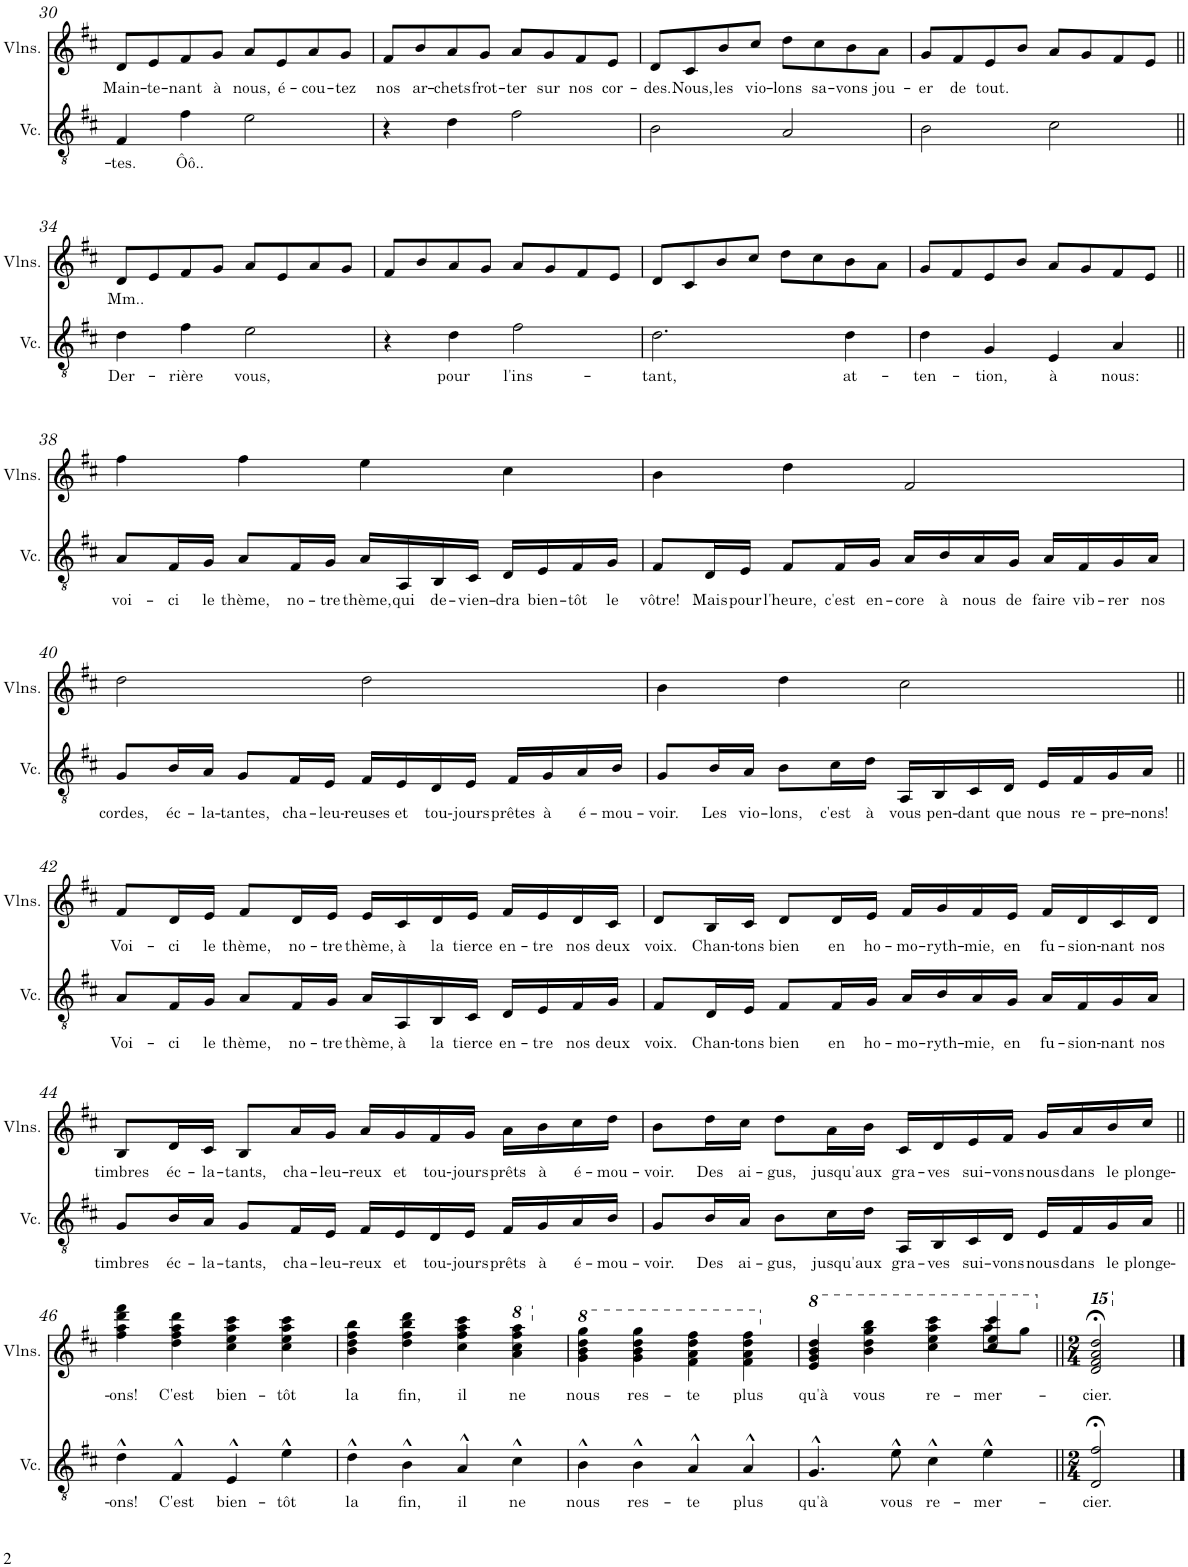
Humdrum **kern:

**kern	**text	**kern	**text	**kern	**kern	**kern	**kern
*part6	*part6	*part5	*part5	*part4	*part3	*part2	*part1
*staff6	*staff6	*staff5	*staff5	*staff4	*staff3	*staff2	*staff1
*I"Violoncelle	*	*I"Violons	*	*I"Tuba	*I"Contrebasses	*I"Altos	*I"Altos
*I'Vc.	*	*I'Vlns.	*	*I'Tba.	*I'Cbs.	*I'Alt.	*I'Alt.
!!LO:PB:g=z
*clefGv2	*	*clefG2	*	*clefGvv2	*clefGv2	*clefGv2	*clefGv2
*	*	*	*	*	*Trd7c12	*	*
*k[f#c#]	*	*k[f#c#]	*	*k[f#c#]	*k[f#c#]	*k[f#c#]	*k[f#c#]
*M4/4	*	*M4/4	*	*M4/4	*M4/4	*M4/4	*M4/4
=30	=30	=30	=30	=30	=30	=30	=30
!	!LO:LY:b	!	!LO:LY:b	!	!	!	!
4F#/	-tes.	8d/L	Main-	2D	2d	8d\L	8D/L
!	!	!	!LO:LY:b	!	!	!	!
.	.	8e/	-te-	.	.	8f#\J	8A/J
!	!LO:LY:b	!	!LO:LY:b	!	!	!	!
4f#\	Ôô..	8f#/	-nant	.	.	8a\L	8d\L
!	!	!	!LO:LY:b	!	!	!	!
.	.	8g/J	à	.	.	8f#\J	8f#\J
!	!	!	!LO:LY:b	!	!	!	!
2e\	.	8a/L	nous,	2AA	2A	8A\L	8AA/L
!	!	!	!LO:LY:b	!	!	!	!
.	.	8e/	é-	.	.	8c#\J	8E/J
!	!	!	!LO:LY:b	!	!	!	!
.	.	8a/	-cou-	.	.	8e\L	8A\L
!	!	!	!LO:LY:b	!	!	!	!
.	.	8g/J	-tez	.	.	8c#\J	8c#\J
=31	=31	=31	=31	=31	=31	=31	=31
!	!	!	!LO:LY:b	!	!	!	!
4r	.	8f#/L	nos	2BB	2B	8B\L	8BB/L
!	!	!	!LO:LY:b	!	!	!	!
.	.	8b/	ar-	.	.	8d\J	8F#/J
!	!	!	!LO:LY:b	!	!	!	!
4d\	.	8a/	-chets	.	.	8f#\L	8B\L
!	!	!	!LO:LY:b	!	!	!	!
.	.	8g/J	frot-	.	.	8d\J	8d\J
!	!	!	!LO:LY:b	!	!	!	!
2f#\	.	8a/L	-ter	2FF#	2F#	8F#/L	8FF#/L
!	!	!	!LO:LY:b	!	!	!	!
.	.	8g/	sur	.	.	8A/J	8C#/J
!	!	!	!LO:LY:b	!	!	!	!
.	.	8f#/	nos	.	.	8c#\L	8F#/L
!	!	!	!LO:LY:b	!	!	!	!
.	.	8e/J	cor-	.	.	8A\J	8A/J
=32	=32	=32	=32	=32	=32	=32	=32
!	!	!	!LO:LY:b	!	!	!	!
2B\	.	8d/L	-des.	2GG	2G	8G/L	8GG/L
!	!	!	!LO:LY:b	!	!	!	!
.	.	8c#/	Nous,	.	.	8B/J	8D/J
!	!	!	!LO:LY:b	!	!	!	!
.	.	8b/	les	.	.	8d\L	8G/L
!	!	!	!LO:LY:b	!	!	!	!
.	.	8cc#/J	vio-	.	.	8B\J	8B/J
!	!	!	!LO:LY:b	!	!	!	!
2A/	.	8dd\L	-lons	2DD	2D	8D/L	8DD/L
!	!	!	!LO:LY:b	!	!	!	!
.	.	8cc#\	sa-	.	.	8F#/J	8AA/J
!	!	!	!LO:LY:b	!	!	!	!
.	.	8b\	-vons	.	.	8A/L	8D/L
!	!	!	!LO:LY:b	!	!	!	!
.	.	8a\J	jou-	.	.	8F#/J	8F#/J
=33	=33	=33	=33	=33	=33	=33	=33
!	!	!	!LO:LY:b	!	!	!	!
2B\	.	8g/L	-er	2GG	2G	8G/L	8GG/L
!	!	!	!LO:LY:b	!	!	!	!
.	.	8f#/	de	.	.	8B/J	8D/J
!	!	!	!LO:LY:b	!	!	!	!
.	.	8e/	tout.	.	.	8d\L	8G/L
.	.	8b/J	.	.	.	8B\J	8B/J
2c#\	.	8a/L	.	2AA	2A	8A\L	8AA/L
.	.	8g/	.	.	.	8c#\J	8E/J
.	.	8f#/	.	.	.	8e\L	8A\L
.	.	8e/J	.	.	.	8c#\J	8c#\J
!!LO:LB:g=z
=34||	=34||	=34||	=34||	=34||	=34||	=34||	=34||
!	!LO:LY:b	!	!LO:LY:b	!	!	!	!
4d\	Der-	8d/L	Mm..	2D	2d	8d\L	8D/L
.	.	8e/	.	.	.	8f#\J	8A/J
!	!LO:LY:b	!	!	!	!	!	!
4f#\	-rière	8f#/	.	.	.	8a\L	8d\L
.	.	8g/J	.	.	.	8f#\J	8f#\J
!	!LO:LY:b	!	!	!	!	!	!
2e\	vous,	8a/L	.	2AA	2A	8A\L	8AA/L
.	.	8e/	.	.	.	8c#\J	8E/J
.	.	8a/	.	.	.	8e\L	8A\L
.	.	8g/J	.	.	.	8c#\J	8c#\J
=35	=35	=35	=35	=35	=35	=35	=35
4r	.	8f#/L	.	2BB	2B	8B\L	8BB/L
.	.	8b/	.	.	.	8d\J	8F#/J
!	!LO:LY:b	!	!	!	!	!	!
4d\	pour	8a/	.	.	.	8f#\L	8B\L
.	.	8g/J	.	.	.	8d\J	8d\J
!	!LO:LY:b	!	!	!	!	!	!
2f#\	l'ins-	8a/L	.	2FF#	2F#	8F#/L	8FF#/L
.	.	8g/	.	.	.	8A/J	8C#/J
.	.	8f#/	.	.	.	8c#\L	8F#/L
.	.	8e/J	.	.	.	8A\J	8A/J
=36	=36	=36	=36	=36	=36	=36	=36
!	!LO:LY:b	!	!	!	!	!	!
2.d\	-tant,	8d/L	.	2GG	2G	8G/L	8GG/L
.	.	8c#/	.	.	.	8B/J	8D/J
.	.	8b/	.	.	.	8d\L	8G/L
.	.	8cc#/J	.	.	.	8B\J	8B/J
.	.	8dd\L	.	2DD	2D	8D/L	8DD/L
.	.	8cc#\	.	.	.	8F#/J	8AA/J
!	!LO:LY:b	!	!	!	!	!	!
4d\	at-	8b\	.	.	.	8A/L	8D/L
.	.	8a\J	.	.	.	8F#/J	8F#/J
=37	=37	=37	=37	=37	=37	=37	=37
!	!LO:LY:b	!	!	!	!	!	!
4d\	-ten-	8g/L	.	2GG	2G	8G/L	8GG/L
.	.	8f#/	.	.	.	8B/J	8D/J
!	!LO:LY:b	!	!	!	!	!	!
4G/	-tion,	8e/	.	.	.	8d\L	8G/L
.	.	8b/J	.	.	.	8B\J	8B/J
!	!LO:LY:b	!	!	!	!	!	!
4E/	à	8a/L	.	2AA	2A	8A\L	8AA/L
.	.	8g/	.	.	.	8c#\J	8E/J
!	!LO:LY:b	!	!	!	!	!	!
4A/	nous:	8f#/	.	.	.	8e\L	8A\L
.	.	8e/J	.	.	.	8c#\J	8c#\J
!!LO:LB:g=z
=38||	=38||	=38||	=38||	=38||	=38||	=38||	=38||
!	!LO:LY:b	!	!	!	!	!	!
8A/L	voi-	4ff#\	.	2D	2d	8d\L	8D/L
!	!LO:LY:b	!	!	!	!	!	!
16F#/L	-ci	.	.	.	.	8f#\J	8A/J
!	!LO:LY:b	!	!	!	!	!	!
16G/JJ	le	.	.	.	.	.	.
!	!LO:LY:b	!	!	!	!	!	!
8A/L	thème,	4ff#\	.	.	.	8a\L	8d\L
!	!LO:LY:b	!	!	!	!	!	!
16F#/L	no-	.	.	.	.	8f#\J	8f#\J
!	!LO:LY:b	!	!	!	!	!	!
16G/JJ	-tre	.	.	.	.	.	.
!	!LO:LY:b	!	!	!	!	!	!
16A/LL	thème,	4ee\	.	2AA	2A	8A\L	8AA/L
!	!LO:LY:b	!	!	!	!	!	!
16AA/	qui	.	.	.	.	.	.
!	!LO:LY:b	!	!	!	!	!	!
16BB/	de-	.	.	.	.	8c#\J	8E/J
!	!LO:LY:b	!	!	!	!	!	!
16C#/JJ	-vien-	.	.	.	.	.	.
!	!LO:LY:b	!	!	!	!	!	!
16D/LL	-dra	4cc#\	.	.	.	8e\L	8A\L
!	!LO:LY:b	!	!	!	!	!	!
16E/	bien-	.	.	.	.	.	.
!	!LO:LY:b	!	!	!	!	!	!
16F#/	-tôt	.	.	.	.	8c#\J	8c#\J
!	!LO:LY:b	!	!	!	!	!	!
16G/JJ	le	.	.	.	.	.	.
=39	=39	=39	=39	=39	=39	=39	=39
!	!LO:LY:b	!	!	!	!	!	!
8F#/L	vôtre!	4b\	.	2BB	2B	8B\L	8BB/L
!	!LO:LY:b	!	!	!	!	!	!
16D/L	Mais	.	.	.	.	8d\J	8F#/J
!	!LO:LY:b	!	!	!	!	!	!
16E/JJ	pour	.	.	.	.	.	.
!	!LO:LY:b	!	!	!	!	!	!
8F#/L	l'heure,	4dd\	.	.	.	8f#\L	8B\L
!	!LO:LY:b	!	!	!	!	!	!
16F#/L	c'est	.	.	.	.	8d\J	8d\J
!	!LO:LY:b	!	!	!	!	!	!
16G/JJ	en-	.	.	.	.	.	.
!	!LO:LY:b	!	!	!	!	!	!
16A/LL	-core	2f#/	.	2FF#	2F#	8F#/L	8FF#/L
!	!LO:LY:b	!	!	!	!	!	!
16B/	à	.	.	.	.	.	.
!	!LO:LY:b	!	!	!	!	!	!
16A/	nous	.	.	.	.	8A/J	8C#/J
!	!LO:LY:b	!	!	!	!	!	!
16G/JJ	de	.	.	.	.	.	.
!	!LO:LY:b	!	!	!	!	!	!
16A/LL	faire	.	.	.	.	8c#\L	8F#/L
!	!LO:LY:b	!	!	!	!	!	!
16F#/	vib-	.	.	.	.	.	.
!	!LO:LY:b	!	!	!	!	!	!
16G/	-rer	.	.	.	.	8A\J	8A/J
!	!LO:LY:b	!	!	!	!	!	!
16A/JJ	nos	.	.	.	.	.	.
!!LO:LB:g=z
=40	=40	=40	=40	=40	=40	=40	=40
!	!LO:LY:b	!	!	!	!	!	!
8G/L	cordes,	2dd\	.	2GG	2G	8G/L	8GG/L
!	!LO:LY:b	!	!	!	!	!	!
16B/L	éc-	.	.	.	.	8B/J	8D/J
!	!LO:LY:b	!	!	!	!	!	!
16A/JJ	-la-	.	.	.	.	.	.
!	!LO:LY:b	!	!	!	!	!	!
8G/L	-tantes,	.	.	.	.	8d\L	8G/L
!	!LO:LY:b	!	!	!	!	!	!
16F#/L	cha-	.	.	.	.	8B\J	8B/J
!	!LO:LY:b	!	!	!	!	!	!
16E/JJ	-leu-	.	.	.	.	.	.
!	!LO:LY:b	!	!	!	!	!	!
16F#/LL	-reuses	2dd\	.	2DD	2D	8D/L	8DD/L
!	!LO:LY:b	!	!	!	!	!	!
16E/	et	.	.	.	.	.	.
!	!LO:LY:b	!	!	!	!	!	!
16D/	tou-	.	.	.	.	8F#/J	8AA/J
!	!LO:LY:b	!	!	!	!	!	!
16E/JJ	-jours	.	.	.	.	.	.
!	!LO:LY:b	!	!	!	!	!	!
16F#/LL	prêtes	.	.	.	.	8A/L	8D/L
!	!LO:LY:b	!	!	!	!	!	!
16G/	à	.	.	.	.	.	.
!	!LO:LY:b	!	!	!	!	!	!
16A/	é-	.	.	.	.	8F#/J	8F#/J
!	!LO:LY:b	!	!	!	!	!	!
16B/JJ	-mou-	.	.	.	.	.	.
=41	=41	=41	=41	=41	=41	=41	=41
!	!LO:LY:b	!	!	!	!	!	!
8G/L	-voir.	4b\	.	2GG	2G	8G/L	8GG/L
!	!LO:LY:b	!	!	!	!	!	!
16B/L	Les	.	.	.	.	8B/J	8D/J
!	!LO:LY:b	!	!	!	!	!	!
16A/JJ	vio-	.	.	.	.	.	.
!	!LO:LY:b	!	!	!	!	!	!
8B\L	-lons,	4dd\	.	.	.	8d\L	8G/L
!	!LO:LY:b	!	!	!	!	!	!
16c#\L	c'est	.	.	.	.	8B\J	8B/J
!	!LO:LY:b	!	!	!	!	!	!
16d\JJ	à	.	.	.	.	.	.
!	!LO:LY:b	!	!	!	!	!	!
16AA/LL	vous	2cc#\	.	2AA	2A	8A\L	8AA/L
!	!LO:LY:b	!	!	!	!	!	!
16BB/	pen-	.	.	.	.	.	.
!	!LO:LY:b	!	!	!	!	!	!
16C#/	-dant	.	.	.	.	8c#\J	8E/J
!	!LO:LY:b	!	!	!	!	!	!
16D/JJ	que	.	.	.	.	.	.
!	!LO:LY:b	!	!	!	!	!	!
16E/LL	nous	.	.	.	.	8e\L	8A\L
!	!LO:LY:b	!	!	!	!	!	!
16F#/	re-	.	.	.	.	.	.
!	!LO:LY:b	!	!	!	!	!	!
16G/	-pre-	.	.	.	.	8c#\J	8c#\J
!	!LO:LY:b	!	!	!	!	!	!
16A/JJ	-nons!	.	.	.	.	.	.
!!LO:LB:g=z
=42||	=42||	=42||	=42||	=42||	=42||	=42||	=42||
!	!LO:LY:b	!	!LO:LY:b	!	!	!	!
8A/L	Voi-	8f#/L	Voi-	2D	2d	8d\L	8D/L
!	!LO:LY:b	!	!LO:LY:b	!	!	!	!
16F#/L	-ci	16d/L	-ci	.	.	8f#\J	8A/J
!	!LO:LY:b	!	!LO:LY:b	!	!	!	!
16G/JJ	le	16e/JJ	le	.	.	.	.
!	!LO:LY:b	!	!LO:LY:b	!	!	!	!
8A/L	thème,	8f#/L	thème,	.	.	8a\L	8d\L
!	!LO:LY:b	!	!LO:LY:b	!	!	!	!
16F#/L	no-	16d/L	no-	.	.	8f#\J	8f#\J
!	!LO:LY:b	!	!LO:LY:b	!	!	!	!
16G/JJ	-tre	16e/JJ	-tre	.	.	.	.
!	!LO:LY:b	!	!LO:LY:b	!	!	!	!
16A/LL	thème,	16e/LL	thème,	2AA	2A	8A\L	8AA/L
!	!LO:LY:b	!	!LO:LY:b	!	!	!	!
16AA/	à	16c#/	à	.	.	.	.
!	!LO:LY:b	!	!LO:LY:b	!	!	!	!
16BB/	la	16d/	la	.	.	8c#\J	8E/J
!	!LO:LY:b	!	!LO:LY:b	!	!	!	!
16C#/JJ	tierce	16e/JJ	tierce	.	.	.	.
!	!LO:LY:b	!	!LO:LY:b	!	!	!	!
16D/LL	en-	16f#/LL	en-	.	.	8e\L	8A\L
!	!LO:LY:b	!	!LO:LY:b	!	!	!	!
16E/	-tre	16e/	-tre	.	.	.	.
!	!LO:LY:b	!	!LO:LY:b	!	!	!	!
16F#/	nos	16d/	nos	.	.	8c#\J	8c#\J
!	!LO:LY:b	!	!LO:LY:b	!	!	!	!
16G/JJ	deux	16c#/JJ	deux	.	.	.	.
=43	=43	=43	=43	=43	=43	=43	=43
!	!LO:LY:b	!	!LO:LY:b	!	!	!	!
8F#/L	voix.	8d/L	voix.	2BB	2B	8B\L	8BB/L
!	!LO:LY:b	!	!LO:LY:b	!	!	!	!
16D/L	Chan-	16B/L	Chan-	.	.	8d\J	8F#/J
!	!LO:LY:b	!	!LO:LY:b	!	!	!	!
16E/JJ	-tons	16c#/JJ	-tons	.	.	.	.
!	!LO:LY:b	!	!LO:LY:b	!	!	!	!
8F#/L	bien	8d/L	bien	.	.	8f#\L	8B\L
!	!LO:LY:b	!	!LO:LY:b	!	!	!	!
16F#/L	en	16d/L	en	.	.	8d\J	8d\J
!	!LO:LY:b	!	!LO:LY:b	!	!	!	!
16G/JJ	ho-	16e/JJ	ho-	.	.	.	.
!	!LO:LY:b	!	!LO:LY:b	!	!	!	!
16A/LL	-mo-	16f#/LL	-mo-	2FF#	2F#	8F#/L	8FF#/L
!	!LO:LY:b	!	!LO:LY:b	!	!	!	!
16B/	-ryth-	16g/	-ryth-	.	.	.	.
!	!LO:LY:b	!	!LO:LY:b	!	!	!	!
16A/	-mie,	16f#/	-mie,	.	.	8A/J	8C#/J
!	!LO:LY:b	!	!LO:LY:b	!	!	!	!
16G/JJ	en	16e/JJ	en	.	.	.	.
!	!LO:LY:b	!	!LO:LY:b	!	!	!	!
16A/LL	fu-	16f#/LL	fu-	.	.	8c#\L	8F#/L
!	!LO:LY:b	!	!LO:LY:b	!	!	!	!
16F#/	-sion-	16d/	-sion-	.	.	.	.
!	!LO:LY:b	!	!LO:LY:b	!	!	!	!
16G/	-nant	16c#/	-nant	.	.	8A\J	8A/J
!	!LO:LY:b	!	!LO:LY:b	!	!	!	!
16A/JJ	nos	16d/JJ	nos	.	.	.	.
!!LO:LB:g=z
=44	=44	=44	=44	=44	=44	=44	=44
!	!LO:LY:b	!	!LO:LY:b	!	!	!	!
8G/L	timbres	8B/L	timbres	2GG	2G	8G/L	8GG/L
!	!LO:LY:b	!	!LO:LY:b	!	!	!	!
16B/L	éc-	16d/L	éc-	.	.	8B/J	8D/J
!	!LO:LY:b	!	!LO:LY:b	!	!	!	!
16A/JJ	-la-	16c#/JJ	-la-	.	.	.	.
!	!LO:LY:b	!	!LO:LY:b	!	!	!	!
8G/L	-tants,	8B/L	-tants,	.	.	8d\L	8G/L
!	!LO:LY:b	!	!LO:LY:b	!	!	!	!
16F#/L	cha-	16a/L	cha-	.	.	8B\J	8B/J
!	!LO:LY:b	!	!LO:LY:b	!	!	!	!
16E/JJ	-leu-	16g/JJ	-leu-	.	.	.	.
!	!LO:LY:b	!	!LO:LY:b	!	!	!	!
16F#/LL	-reux	16a/LL	-reux	2DD	2D	8D/L	8DD/L
!	!LO:LY:b	!	!LO:LY:b	!	!	!	!
16E/	et	16g/	et	.	.	.	.
!	!LO:LY:b	!	!LO:LY:b	!	!	!	!
16D/	tou-	16f#/	tou-	.	.	8F#/J	8AA/J
!	!LO:LY:b	!	!LO:LY:b	!	!	!	!
16E/JJ	-jours	16g/JJ	-jours	.	.	.	.
!	!LO:LY:b	!	!LO:LY:b	!	!	!	!
16F#/LL	prêts	16a\LL	prêts	.	.	8A/L	8D/L
!	!LO:LY:b	!	!LO:LY:b	!	!	!	!
16G/	à	16b\	à	.	.	.	.
!	!LO:LY:b	!	!LO:LY:b	!	!	!	!
16A/	é-	16cc#\	é-	.	.	8F#/J	8F#/J
!	!LO:LY:b	!	!LO:LY:b	!	!	!	!
16B/JJ	-mou-	16dd\JJ	-mou-	.	.	.	.
=45	=45	=45	=45	=45	=45	=45	=45
!	!LO:LY:b	!	!LO:LY:b	!	!	!	!
8G/L	-voir.	8b\L	-voir.	2GG	2G	8G/L	8GG/L
!	!LO:LY:b	!	!LO:LY:b	!	!	!	!
16B/L	Des	16dd\L	Des	.	.	8B/J	8D/J
!	!LO:LY:b	!	!LO:LY:b	!	!	!	!
16A/JJ	ai-	16cc#\JJ	ai-	.	.	.	.
!	!LO:LY:b	!	!LO:LY:b	!	!	!	!
8B\L	-gus,	8dd\L	-gus,	.	.	8d\L	8G/L
!	!LO:LY:b	!	!LO:LY:b	!	!	!	!
16c#\L	jusqu'	16a\L	jusqu'	.	.	8B\J	8B/J
!	!LO:LY:b	!	!LO:LY:b	!	!	!	!
16d\JJ	aux	16b\JJ	aux	.	.	.	.
!	!LO:LY:b	!	!LO:LY:b	!	!	!	!
16AA/LL	gra-	16c#/LL	gra-	2AA	2A	8A\L	8AA/L
!	!LO:LY:b	!	!LO:LY:b	!	!	!	!
16BB/	-ves	16d/	-ves	.	.	.	.
!	!LO:LY:b	!	!LO:LY:b	!	!	!	!
16C#/	sui-	16e/	sui-	.	.	8c#\J	8E/J
!	!LO:LY:b	!	!LO:LY:b	!	!	!	!
16D/JJ	-vons	16f#/JJ	-vons	.	.	.	.
!	!LO:LY:b	!	!LO:LY:b	!	!	!	!
16E/LL	nous	16g/LL	nous	.	.	8e\L	8A\L
!	!LO:LY:b	!	!LO:LY:b	!	!	!	!
16F#/	dans	16a/	dans	.	.	.	.
!	!LO:LY:b	!	!LO:LY:b	!	!	!	!
16G/	le	16b/	le	.	.	8c#\J	8c#\J
!	!LO:LY:b	!	!LO:LY:b	!	!	!	!
16A/JJ	plonge-	16cc#/JJ	plonge-	.	.	.	.
!!LO:LB:g=z
=46||	=46||	=46||	=46||	=46||	=46||	=46||	=46||
!	!LO:LY:b	!	!LO:LY:b	!	!	!	!
4d^^\	ons!	4ff#\ 4aa\ 4ddd\ 4fff#\	ons!	2D	2d	8d\L	8D/L
.	.	.	.	.	.	8f#\J	8A/J
!	!LO:LY:b	!	!LO:LY:b	!	!	!	!
4F#^^/	C'est	4dd\ 4ff#\ 4aa\ 4ddd\	C'est	.	.	8a\L	8d\L
.	.	.	.	.	.	8f#\J	8f#\J
!	!LO:LY:b	!	!LO:LY:b	!	!	!	!
4E^^/	bien-	4cc#\ 4ee\ 4aa\ 4ccc#\	bien-	2AA	2A	8A\L	8AA/L
.	.	.	.	.	.	8c#\J	8E/J
!	!LO:LY:b	!	!LO:LY:b	!	!	!	!
4e^^\	-tôt	4cc#\ 4ee\ 4aa\ 4ccc#\	-tôt	.	.	8e\L	8A\L
.	.	.	.	.	.	8c#\J	8c#\J
=47	=47	=47	=47	=47	=47	=47	=47
!	!LO:LY:b	!	!LO:LY:b	!	!	!	!
4d^^\	la	4b\ 4dd\ 4ff#\ 4bb\	la	2BB	2B	8B\L	8BB/L
.	.	.	.	.	.	8d\J	8F#/J
!	!LO:LY:b	!	!LO:LY:b	!	!	!	!
4B^^\	fin,	4dd\ 4ff#\ 4bb\ 4ddd\	fin,	.	.	8f#\L	8B\L
.	.	.	.	.	.	8d\J	8d\J
!	!LO:LY:b	!	!LO:LY:b	!	!	!	!
4A^^/	il	4cc#\ 4ff#\ 4aa\ 4ccc#\	il	2FF#	2F#	8F#/L	8FF#/L
.	.	.	.	.	.	8A/J	8C#/J
!	!LO:LY:b	!	!	!	!	!	!
*	*	*8va	*	*	*	*	*
!	!	!	!LO:LY:b	!	!	!	!
4c#^^\	ne	4aa\ 4ccc#\ 4fff#\ 4aaa\	ne	.	.	8c#\L	8F#/L
.	.	.	.	.	.	8A\J	8A/J
=48	=48	=48	=48	=48	=48	=48	=48
!	!LO:LY:b	!	!	!	!	!	!
*	*	*X8va	*	*	*	*	*
*	*	*8va	*	*	*	*	*
!	!	!	!LO:LY:b	!	!	!	!
4B^^\	nous	4gg\ 4bb\ 4ddd\ 4ggg\	nous	2GG	2G	8G/L	8GG/L
.	.	.	.	.	.	8B/J	8D/J
!	!LO:LY:b	!	!LO:LY:b	!	!	!	!
4B^^\	res-	4gg\ 4bb\ 4ddd\ 4ggg\	res-	.	.	8d\L	8G/L
.	.	.	.	.	.	8B\J	8B/J
!	!LO:LY:b	!	!LO:LY:b	!	!	!	!
4A^^/	-te	4ff#\ 4aa\ 4ddd\ 4fff#\	-te	2DD	2D	8D/L	8DD/L
.	.	.	.	.	.	8F#/J	8AA/J
!	!LO:LY:b	!	!LO:LY:b	!	!	!	!
4A^^/	plus	4ff#\ 4aa\ 4ddd\ 4fff#\	plus	.	.	8A/L	8D/L
.	.	.	.	.	.	8F#/J	8F#/J
=49	=49	=49	=49	=49	=49	=49	=49
!	!LO:LY:b	!	!	!	!	!	!
*	*	*X8va	*	*	*	*	*
*	*	*8va	*	*	*	*	*
!	!	!	!LO:LY:b	!	!	!	!
*	*	*^	*	*	*	*	*
4.G^^/	qu'à	4ee/ 4gg/ 4bb/ 4ddd/	2.ryy	qu'à	2GG	2G	8G/L	8GG/L
.	.	.	.	.	.	.	8B/J	8D/J
!	!	!	!	!LO:LY:b	!	!	!	!
.	.	4bb\ 4ddd\ 4ggg\ 4bbb\	.	vous	.	.	8d\L	8G/L
!	!LO:LY:b	!	!	!	!	!	!	!
8e^^\	vous	.	.	.	.	.	8B\J	8B/J
!	!LO:LY:b	!	!	!LO:LY:b	!	!	!	!
4c#^^\	re-	4ccc#\ 4eee\ 4aaa\ 4cccc#\	.	re-	2AA	2A	8A\L	8AA/L
.	.	.	.	.	.	.	8c#\J	8E/J
!	!LO:LY:b	!	!	!LO:LY:b	!	!	!	!
4e^^\	-mer-	4ccc#/ 4eee/ 4cccc#/	8aaa\L	-mer-	.	.	8e\L	8A\L
.	.	.	8ggg\J	.	.	.	8c#\J	8c#\J
*	*	*v	*v	*	*	*	*	*
=50||	=50||	=50||	=50||	=50||	=50||	=50||	=50||
*M2/4	*	*M2/4	*	*M2/4	*M2/4	*M2/4	*M2/4
*	*	*^	*	*	*	*	*
!	!LO:LY:b	!	!	!	!	!	!	!
*	*	*v	*v	*	*	*	*	*
*	*	*X8va	*	*	*	*	*
*	*	*15ma	*	*	*	*	*
*	*	*^	*	*	*	*	*
!	!	!	!	!LO:LY:b	!	!	!	!
*	*	*v	*v	*	*	*	*	*
2D/;< 2f#/;<	-cier.	2ddd/;< 2fff#/;< 2aaa/;< 2dddd/;<	cier.	2r	2d	2d	2D
*	*	*X15ma	*	*	*	*	*
==	==	==	==	==	==	==	==
*-	*-	*-	*-	*-	*-	*-	*-
